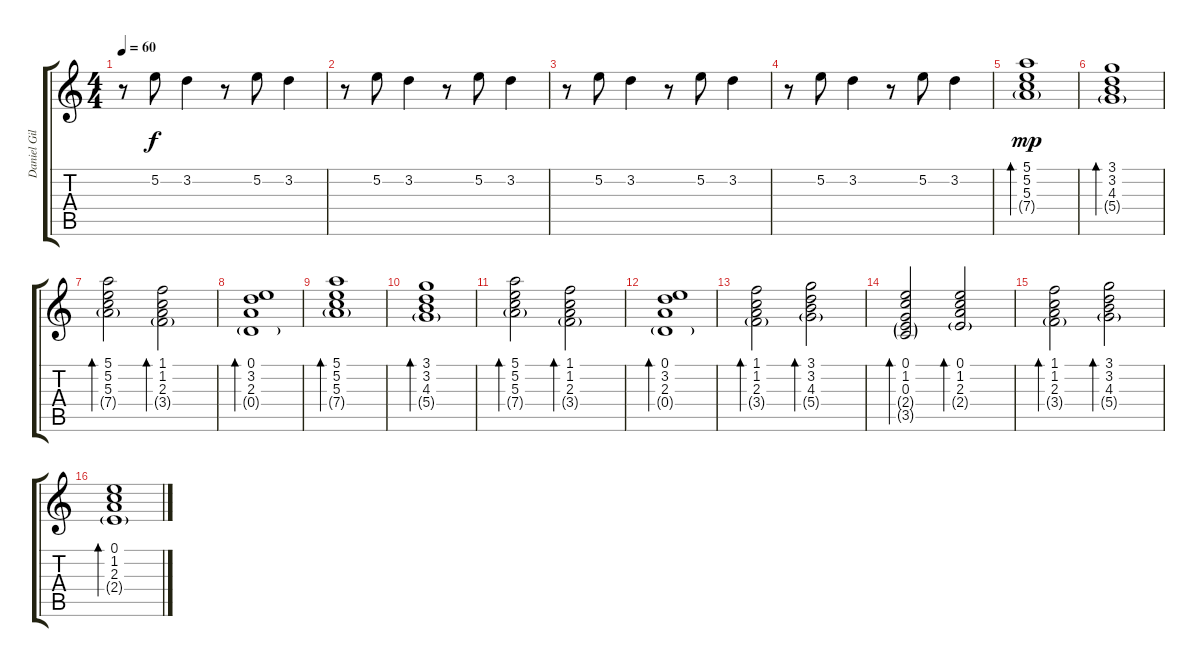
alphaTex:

\track ("Daniel Gildenlow" "Daniel Gil") {instrument electricguitarclean}
\staff {score tabs}
\tuning (E4 B3 G3 D3 A2 E2) {hide}
\ts (4 4)
\tempo 60
\clef g2
\ks c
r.8{dy f instrument electricguitarclean} 5.2.8 3.2.4 r.8 5.2.8 3.2.4 |
r.8 5.2.8 3.2.4 r.8 5.2.8 3.2.4 |
r.8 5.2.8 3.2.4 r.8 5.2.8 3.2.4 |
r.8 5.2.8 3.2.4 r.8 5.2.8 3.2.4 |
(5.1 5.2 5.3 7.4{g}).1{bd 120 dy mp} |
(3.1 3.2 4.3 5.4{g}).1{bd 120} |
(5.1 5.2 5.3 7.4{g}).2{bd 120} (1.1 1.2 2.3 3.4{g}).2{bd 120} |
(0.1 3.2 2.3 0.4{g}).1{bd 120} |
(5.1 5.2 5.3 7.4{g}).1{bd 120} |
(3.1 3.2 4.3 5.4{g}).1{bd 120} |
(5.1 5.2 5.3 7.4{g}).2{bd 120} (1.1 1.2 2.3 3.4{g}).2{bd 120} |
(0.1 3.2 2.3 0.4{g}).1{bd 120} |
(1.1 1.2 2.3 3.4{g}).2{bd 120} (3.1 3.2 4.3 5.4{g}).2{bd 120} |
(0.1 1.2 0.3 2.4{g} 3.5{g}).2{bd 120} (0.1 1.2 2.3 2.4{g}).2{bd 120} |
(1.1 1.2 2.3 3.4{g}).2{bd 120} (3.1 3.2 4.3 5.4{g}).2{bd 120} |
(0.1 1.2 2.3 2.4{g}).1{bd 120}
